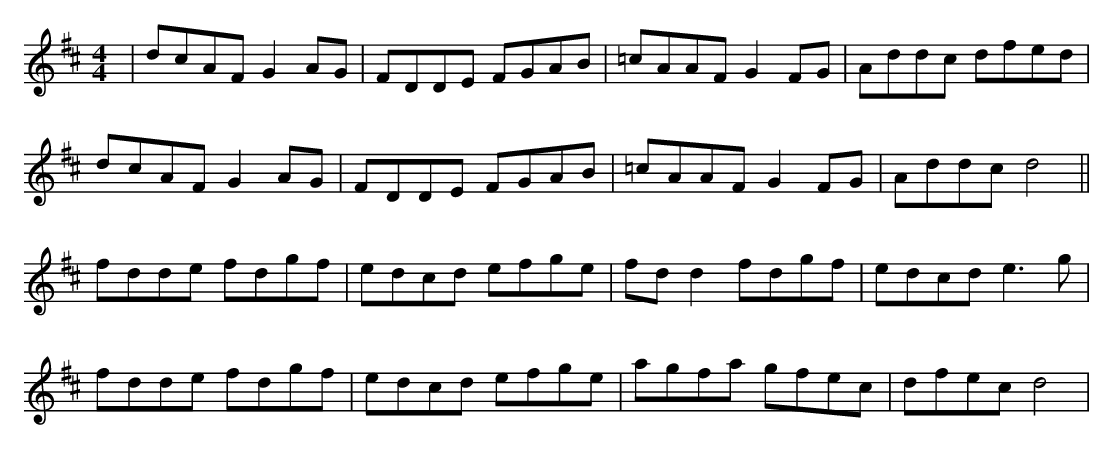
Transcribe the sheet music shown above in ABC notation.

X:1
M:4/4
K:D
|dcAF G2 AG|FDDE FGAB|=cAAF G2 FG|Addc dfed|
dcAF G2 AG|FDDE FGAB|=cAAF G2 FG|Addc d4||
fdde fdgf|edcd efge|fd d2 fdgf|edcd e3 g|
fdde fdgf|edcd efge|agfa gfec|dfec d4|
